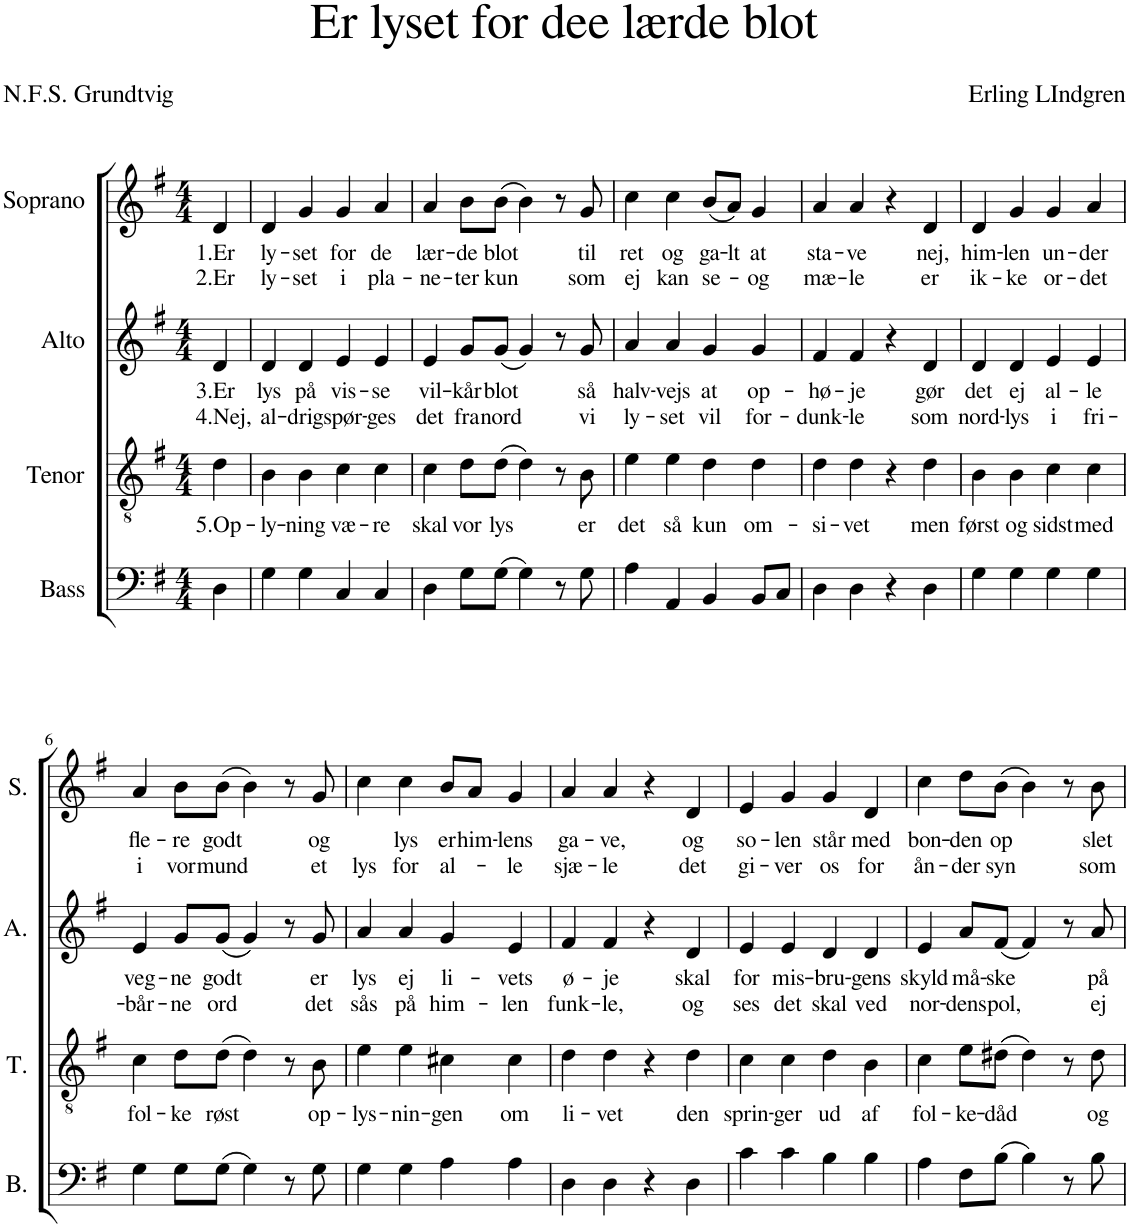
**kern	**kern	**text	**kern	**text	**text	**kern	**text	**text
*part4	*part3	*part3	*part2	*part2	*part2	*part1	*part1	*part1
*staff4	*staff3	*staff3	*staff2	*staff2	*staff2	*staff1	*staff1	*staff1
*I"Bass	*I"Tenor	*	*I"Alto	*	*	*I"Soprano	*	*
*I'B.	*I'T.	*	*I'A.	*	*	*I'S.	*	*
*clefF4	*clefGv2	*	*clefG2	*	*	*clefG2	*	*
*k[f#]	*k[f#]	*	*k[f#]	*	*	*k[f#]	*	*
*M4/4	*M4/4	*	*M4/4	*	*	*M4/4	*	*
=	=	=	=	=	=	=	=	=
!	!	!LO:LY:b	!	!LO:LY:b	!LO:LY:b	!	!LO:LY:b	!LO:LY:b
4D\	4d\	5.Op-	4d/	3.Er	4.Nej,	4d/	1.Er	2.Er
=1	=1	=1	=1	=1	=1	=1	=1	=1
!	!	!LO:LY:b	!	!LO:LY:b	!LO:LY:b	!	!LO:LY:b	!LO:LY:b
4G\	4B\	-ly-	4d/	lys	al-	4d/	ly-	ly-
!	!	!LO:LY:b	!	!LO:LY:b	!LO:LY:b	!	!LO:LY:b	!LO:LY:b
4G\	4B\	-ning	4d/	på	-drig	4g/	-set	-set
!	!	!LO:LY:b	!	!LO:LY:b	!LO:LY:b	!	!LO:LY:b	!LO:LY:b
4C/	4c\	væ-	4e/	vis-	spør-	4g/	for	i
!	!	!LO:LY:b	!	!LO:LY:b	!LO:LY:b	!	!LO:LY:b	!LO:LY:b
4C/	4c\	-re	4e/	-se	-ges	4a/	de	pla-
=2	=2	=2	=2	=2	=2	=2	=2	=2
!	!	!LO:LY:b	!	!LO:LY:b	!LO:LY:b	!	!LO:LY:b	!LO:LY:b
4D\	4c\	skal	4e/	vil-	det	4a/	lær-	-ne-
!	!	!LO:LY:b	!	!LO:LY:b	!LO:LY:b	!	!LO:LY:b	!LO:LY:b
8G\L	8d\L	vor	8g/L	-kår	fra	8b\L	-de	-ter
!	!	!LO:LY:b	!	!LO:LY:b	!LO:LY:b	!	!LO:LY:b	!LO:LY:b
(8G\J	(8d\J	lys	(8g/J	blot	nord	(8b\J	blot	kun
4G\)	4d\)	.	4g/)	.	.	4b\)	.	.
8r	8r	.	8r	.	.	8r	.	.
!	!	!LO:LY:b	!	!LO:LY:b	!LO:LY:b	!	!LO:LY:b	!LO:LY:b
8G\	8B\	er	8g/	så	vi	8g/	til	som
=3	=3	=3	=3	=3	=3	=3	=3	=3
!	!	!LO:LY:b	!	!LO:LY:b	!LO:LY:b	!	!LO:LY:b	!LO:LY:b
4A\	4e\	det	4a/	halv-	ly-	4cc\	ret	ej
!	!	!LO:LY:b	!	!LO:LY:b	!LO:LY:b	!	!LO:LY:b	!LO:LY:b
4AA/	4e\	så	4a/	-vejs	-set	4cc\	og	kan
!	!	!LO:LY:b	!	!LO:LY:b	!LO:LY:b	!	!LO:LY:b	!LO:LY:b
4BB/	4d\	kun	4g/	at	vil	(8b/L	ga-	se-
!	!	!	!	!	!	!	!LO:LY:b	!
.	.	.	.	.	.	8a/J)	-lt	.
!	!	!LO:LY:b	!	!LO:LY:b	!LO:LY:b	!	!LO:LY:b	!LO:LY:b
8BB/L	4d\	om-	4g/	op-	for-	4g/	at	-og
8C/J	.	.	.	.	.	.	.	.
=4	=4	=4	=4	=4	=4	=4	=4	=4
!	!	!LO:LY:b	!	!LO:LY:b	!LO:LY:b	!	!LO:LY:b	!LO:LY:b
4D\	4d\	-si-	4f#/	-hø-	-dunk-	4a/	sta-	mæ-
!	!	!LO:LY:b	!	!LO:LY:b	!LO:LY:b	!	!LO:LY:b	!LO:LY:b
4D\	4d\	-vet	4f#/	-je	-le	4a/	ve	-le
4r	4r	.	4r	.	.	4r	.	.
!	!	!LO:LY:b	!	!LO:LY:b	!LO:LY:b	!	!LO:LY:b	!LO:LY:b
4D\	4d\	men	4d/	gør	som	4d/	nej,	er
=5	=5	=5	=5	=5	=5	=5	=5	=5
!	!	!LO:LY:b	!	!LO:LY:b	!LO:LY:b	!	!LO:LY:b	!LO:LY:b
4G\	4B\	først	4d/	det	nord-	4d/	him-	ik-
!	!	!LO:LY:b	!	!LO:LY:b	!LO:LY:b	!	!LO:LY:b	!LO:LY:b
4G\	4B\	og	4d/	ej	-lys	4g/	-len	-ke
!	!	!LO:LY:b	!	!LO:LY:b	!LO:LY:b	!	!LO:LY:b	!LO:LY:b
4G\	4c\	sidst	4e/	al-	i	4g/	un-	or-
!	!	!LO:LY:b	!	!LO:LY:b	!LO:LY:b	!	!LO:LY:b	!LO:LY:b
4G\	4c\	med	4e/	-le	fri-	4a/	-der	-det
!!LO:LB:g=z
=6	=6	=6	=6	=6	=6	=6	=6	=6
!	!	!LO:LY:b	!	!LO:LY:b	!LO:LY:b	!	!LO:LY:b	!LO:LY:b
4G\	4c\	fol-	4e/	veg-	-bår-	4a/	fle-	i
!	!	!LO:LY:b	!	!LO:LY:b	!LO:LY:b	!	!LO:LY:b	!LO:LY:b
8G\L	8d\L	-ke	8g/L	-ne	-ne	8b\L	-re	vor
!	!	!LO:LY:b	!	!LO:LY:b	!LO:LY:b	!	!LO:LY:b	!LO:LY:b
(8G\J	(8d\J	røst	(8g/J	godt	ord	(8b\J	godt	mund
4G\)	4d\)	.	4g/)	.	.	4b\)	.	.
8r	8r	.	8r	.	.	8r	.	.
!	!	!LO:LY:b	!	!LO:LY:b	!LO:LY:b	!	!LO:LY:b	!LO:LY:b
8G\	8B\	-op-	8g/	er	det	8g/	og	et
=7	=7	=7	=7	=7	=7	=7	=7	=7
!	!	!LO:LY:b	!	!LO:LY:b	!LO:LY:b	!	!	!LO:LY:b
4G\	4e\	-lys-	4a/	lys	sås	4cc\	.	lys
!	!	!LO:LY:b	!	!LO:LY:b	!LO:LY:b	!	!LO:LY:b	!LO:LY:b
4G\	4e\	-nin-	4a/	ej	på	4cc\	lys	for
!	!	!LO:LY:b	!	!LO:LY:b	!LO:LY:b	!	!LO:LY:b	!LO:LY:b
4A\	4c#X\	-gen	4g/	li-	him-	8b/L	er	al-
!	!	!	!	!	!	!	!LO:LY:b	!
.	.	.	.	.	.	8a/J	him-	.
!	!	!LO:LY:b	!	!LO:LY:b	!LO:LY:b	!	!LO:LY:b	!LO:LY:b
4A\	4c#\	om	4e/	-vets	-len	4g/	-lens	-le
=8	=8	=8	=8	=8	=8	=8	=8	=8
!	!	!LO:LY:b	!	!LO:LY:b	!LO:LY:b	!	!LO:LY:b	!LO:LY:b
4D\	4d\	li-	4f#/	ø-	funk-	4a/	ga-	sjæ-
!	!	!LO:LY:b	!	!LO:LY:b	!LO:LY:b	!	!LO:LY:b	!LO:LY:b
4D\	4d\	-vet	4f#/	-je	-le,	4a/	-ve,	-le
4r	4r	.	4r	.	.	4r	.	.
!	!	!LO:LY:b	!	!LO:LY:b	!LO:LY:b	!	!LO:LY:b	!LO:LY:b
4D\	4d\	den	4d/	skal	og	4d/	og	det
=9	=9	=9	=9	=9	=9	=9	=9	=9
!	!	!LO:LY:b	!	!LO:LY:b	!LO:LY:b	!	!LO:LY:b	!LO:LY:b
4c\	4c\	sprin-	4e/	for	ses	4e/	so-	gi-
!	!	!LO:LY:b	!	!LO:LY:b	!LO:LY:b	!	!LO:LY:b	!LO:LY:b
4c\	4c\	-ger	4e/	mis-	det	4g/	-len	-ver
!	!	!LO:LY:b	!	!LO:LY:b	!LO:LY:b	!	!LO:LY:b	!LO:LY:b
4B\	4d\	ud	4d/	-bru-	skal	4g/	står	os
!	!	!LO:LY:b	!	!LO:LY:b	!LO:LY:b	!	!LO:LY:b	!LO:LY:b
4B\	4B\	af	4d/	-gens	ved	4d/	med	for
=10	=10	=10	=10	=10	=10	=10	=10	=10
!	!	!LO:LY:b	!	!LO:LY:b	!LO:LY:b	!	!LO:LY:b	!LO:LY:b
4A\	4c\	fol-	4e/	skyld	nor-	4cc\	bon-	ån-
!	!	!LO:LY:b	!	!LO:LY:b	!LO:LY:b	!	!LO:LY:b	!LO:LY:b
8F#\L	8e\L	-ke-	8a/L	må-	-dens	8dd\L	-den	-der
!	!	!LO:LY:b	!	!LO:LY:b	!LO:LY:b	!	!LO:LY:b	!LO:LY:b
(8B\J	(8d#X\J	-dåd	(8f#/J	-ske	pol,	(8b\J	op	syn
4B\)	4d#\)	.	4f#/)	.	.	4b\)	.	.
8r	8r	.	8r	.	.	8r	.	.
!	!	!LO:LY:b	!	!LO:LY:b	!LO:LY:b	!	!LO:LY:b	!LO:LY:b
8B\	8d#\	og	8a/	på	ej	8b\	slet	som
=	=	=	=	=	=	=	=	=
*-	*-	*-	*-	*-	*-	*-	*-	*-
